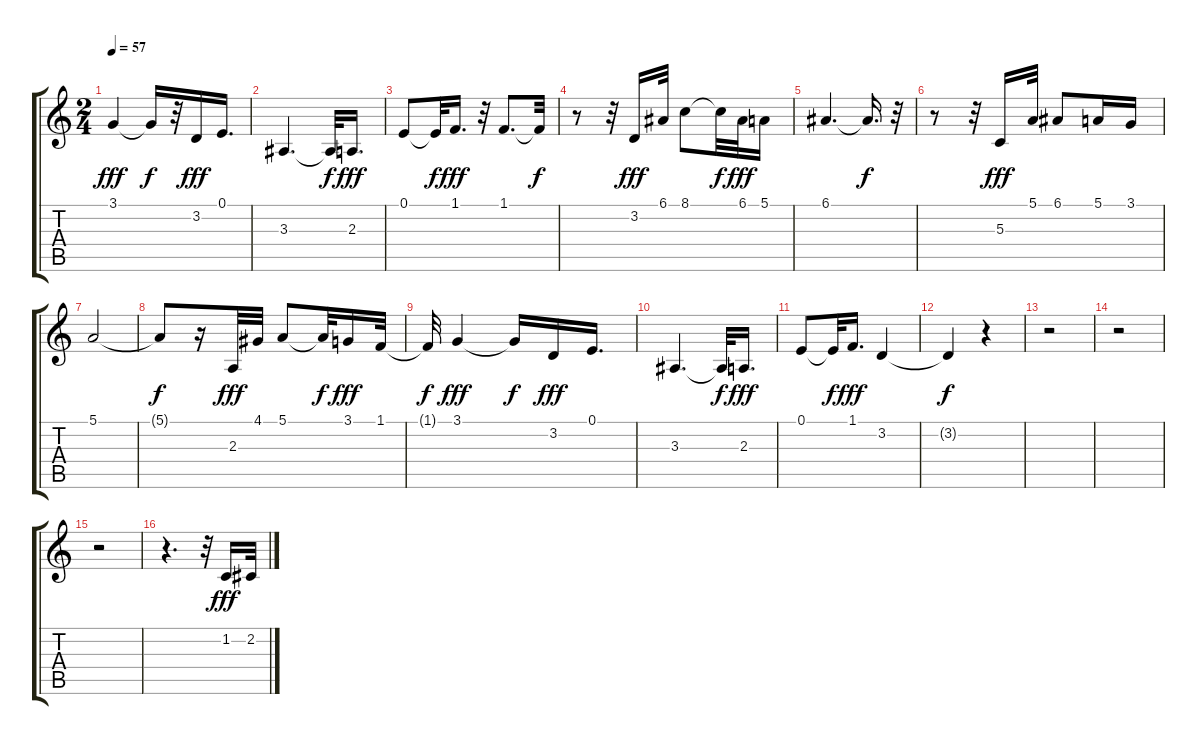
\track "" {instrument voiceoohs}
\staff {score tabs}
\tuning (E4 B3 G3 D3 A2 E2) {hide}
\ts (2 4)
\tempo 57
\clef g2
\ks c
3.1.4{dy fff} 3.1{t}.16{dy f} r.32 3.2.16{dy fff} 0.1.16{d} |
3.3.4{d} 3.3{t}.32{dy f} 2.3.16{d dy fff} |
0.1.8 0.1{t}.32{dy f} 1.1.16{d dy fff} r.32 1.1.8{d} 1.1{t}.32{dy f} |
r.8 r.32 3.2.16{dy fff} 6.1.32 8.1.8 8.1{t}.32{dy f} 6.1.32{dy fff} 5.1.16 |
6.1.4{d} 6.1{t}.16{d dy f} r.32 |
r.8 r.32 5.3.16{dy fff} 5.1.32 6.1.8 5.1.16 3.1.16 |
5.1.2 |
5.1{t}.8{dy f} r.16 2.3.32{dy fff} 4.1.32 5.1.8 5.1{t}.32{dy f} 3.1.16{dy fff} 1.1.32 |
1.1{t}.32{dy f} 3.1.4{dy fff} 3.1{t}.16{dy f} 3.2.16{dy fff} 0.1.16{d} |
3.3.4{d} 3.3{t}.32{dy f} 2.3.16{d dy fff} |
0.1.8 0.1{t}.32{dy f} 1.1.16{d dy fff} 3.2.4 |
3.2{t}.4{dy f} r.4 |
r.2 |
r.2 |
r.2 |
r.4{d} r.32 1.2.16{dy fff} 2.2.32
